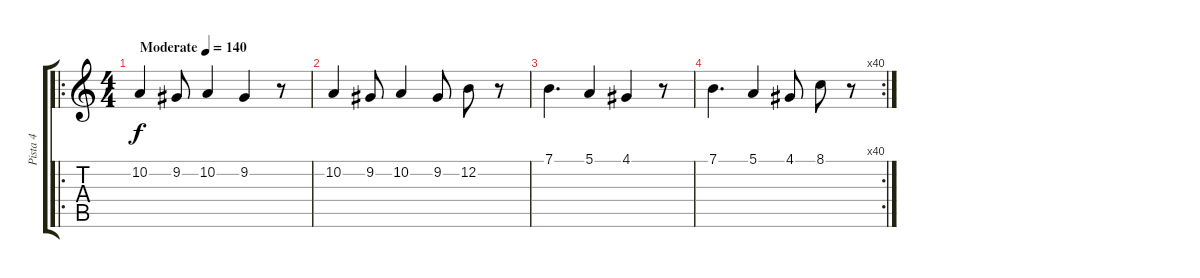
\track ("Pista 4" "Pista 4") {instrument altosax}
\staff {score tabs}
\tuning (E4 B3 G3 D3 A2 E2) {hide}
\ro
\ts (4 4)
\tempo (140 "Moderate")
\clef g2
\ks c
10.2.4{dy f instrument altosax} 9.2.8 10.2.4 9.2.4 r.8 |
10.2.4 9.2.8 10.2.4 9.2.8 12.2.8 r.8 |
7.1.4{d} 5.1.4 4.1.4 r.8 |
\rc 40
7.1.4{d} 5.1.4 4.1.8 8.1.8 r.8
